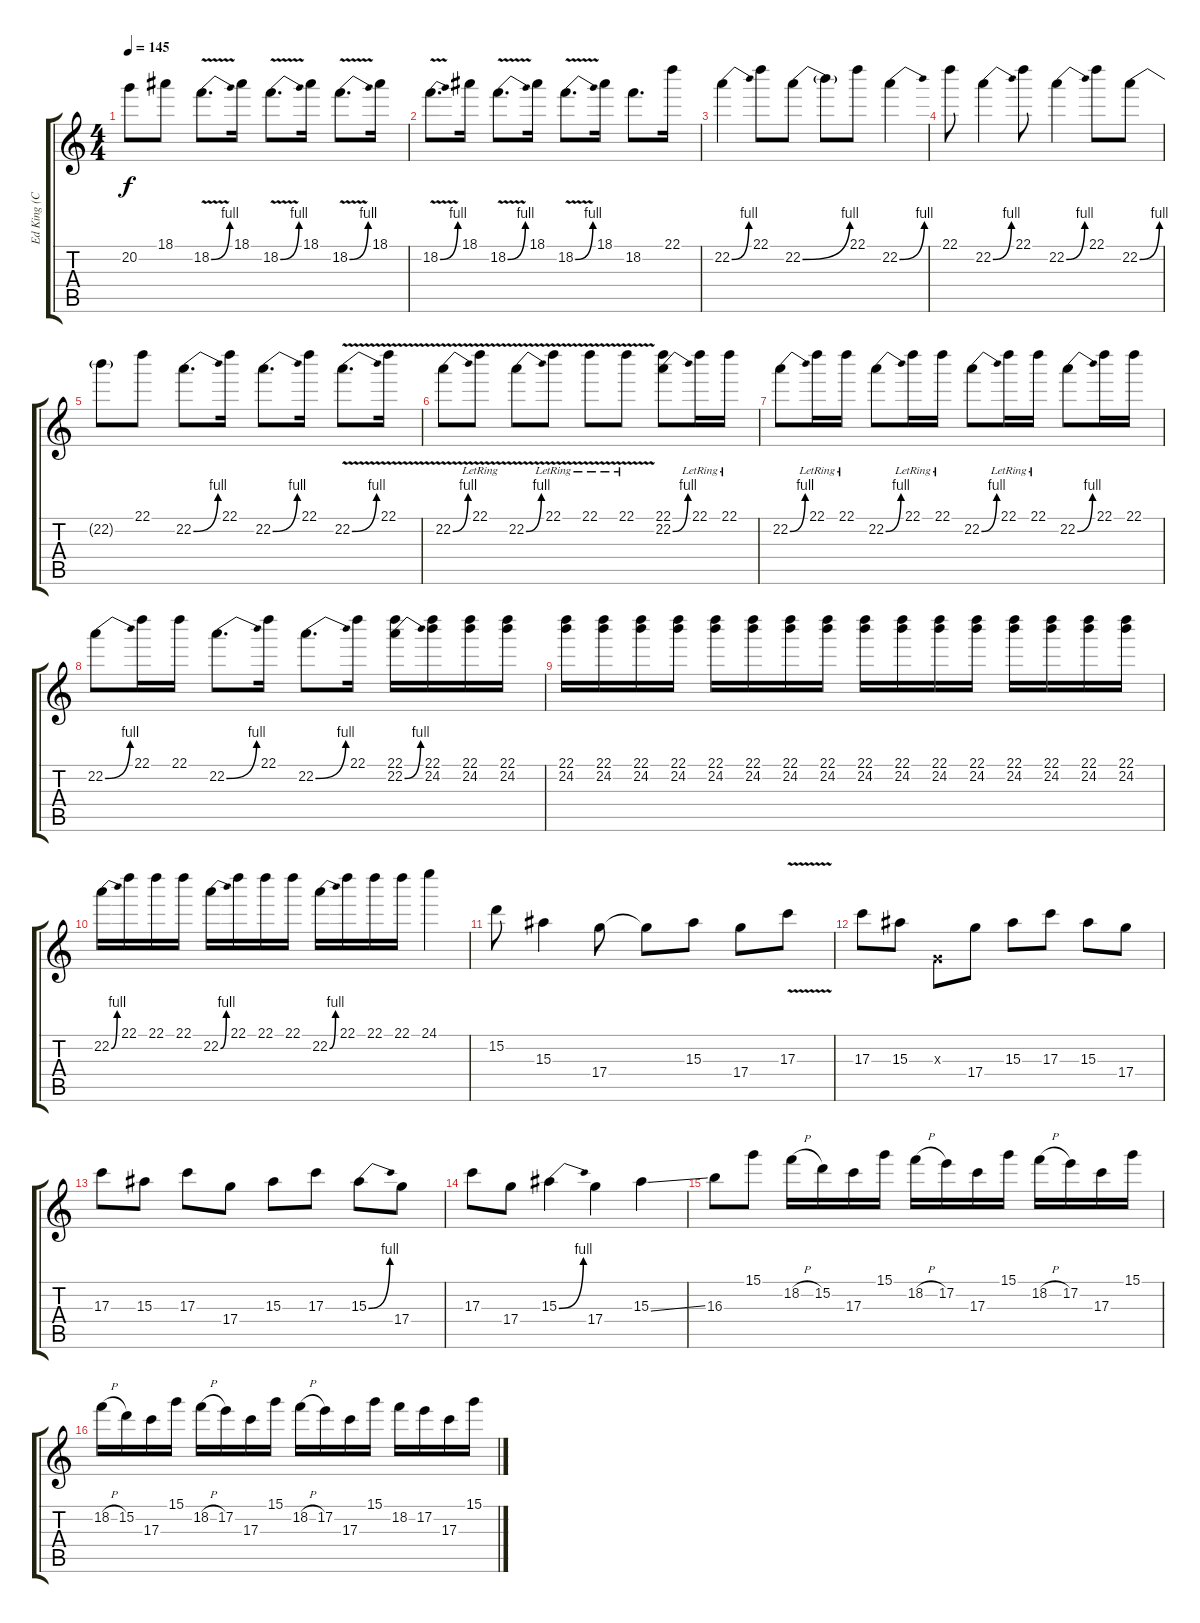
\track ("Ed King (Clean/Solo Guitar)" "Ed King (C") {instrument overdrivenguitar}
\staff {score tabs}
\tuning (E4 B3 G3 D3 A2 E2) {hide}
\ts (4 4)
\tempo 145
\clef g2
\ks c
20.2.8{dy f} 18.1.8 18.2{be (bend 0 0 60 4) v}.8{d} 18.1.16 18.2{be (bend 0 0 60 4) v}.8{d} 18.1.16 18.2{be (bend 0 0 60 4) v}.8{d} 18.1.16 |
18.2{be (bend 0 0 60 4) v}.8{d} 18.1.16 18.2{be (bend 0 0 60 4) v}.8{d} 18.1.16 18.2{be (bend 0 0 60 4) v}.8{d} 18.1.16 18.2.8{d} 22.1.16 |
22.2{be (bend 0 0 60 4)}.4 22.1.8 22.2{be (bend 0 0 60 4)}.8 22.2{t}.8 22.1.8 22.2{be (bend 0 0 60 4)}.4 |
22.1.8 22.2{be (bend 0 0 60 4)}.4 22.1.8 22.2{be (bend 0 0 60 4)}.4 22.1.8 22.2{be (bend 0 0 60 4)}.8 |
22.2{t}.8 22.1.8 22.2{be (bend 0 0 60 4)}.8{d} 22.1.16 22.2{be (bend 0 0 60 4)}.8{d} 22.1.16 22.2{be (bend 0 0 60 4) v}.8{d} 22.1{v}.16 |
22.2{be (bend 0 0 60 4) v}.8 22.1{v lr}.8 22.2{be (bend 0 0 60 4) v}.8 22.1{v lr}.8 22.1{v lr}.8 22.1{v lr}.8 (22.1 22.2{be (bend 0 0 60 4)}).8 22.1{lr}.16 22.1{lr}.16 |
22.2{be (bend 0 0 60 4)}.8 22.1{lr}.16 22.1{lr}.16 22.2{be (bend 0 0 60 4)}.8 22.1{lr}.16 22.1{lr}.16 22.2{be (bend 0 0 60 4)}.8 22.1{lr}.16 22.1{lr}.16 22.2{be (bend 0 0 60 4)}.8 22.1.16 22.1.16 |
22.2{be (bend 0 0 60 4)}.8 22.1.16 22.1.16 22.2{be (bend 0 0 60 4)}.8{d} 22.1.16 22.2{be (bend 0 0 60 4)}.8{d} 22.1.16 (22.1 22.2{be (bend 0 0 60 4)}).16 (22.1 24.2).16 (22.1 24.2).16 (22.1 24.2).16 |
(22.1 24.2).16 (22.1 24.2).16 (22.1 24.2).16 (22.1 24.2).16 (22.1 24.2).16 (22.1 24.2).16 (22.1 24.2).16 (22.1 24.2).16 (22.1 24.2).16 (22.1 24.2).16 (22.1 24.2).16 (22.1 24.2).16 (22.1 24.2).16 (22.1 24.2).16 (22.1 24.2).16 (22.1 24.2).16 |
22.2{be (bend 0 0 60 4)}.16 22.1.16 22.1.16 22.1.16 22.2{be (bend 0 0 60 4)}.16 22.1.16 22.1.16 22.1.16 22.2{be (bend 0 0 60 4)}.16 22.1.16 22.1.16 22.1.16 24.1.4 |
15.2.8 15.3.4 17.4.8 17.4{t}.8 15.3.8 17.4.8 17.3{v}.8 |
17.3.8 15.3.8 0.3{x}.8 17.4.8 15.3.8 17.3.8 15.3.8 17.4.8 |
17.3.8 15.3.8 17.3.8 17.4.8 15.3.8 17.3.8 15.3{be (bend 0 0 60 4)}.8 17.4.8 |
17.3.8 17.4.8 15.3{be (bend 0 0 60 4)}.4 17.4.4 15.3{ss}.4 |
16.3.8 15.1.8 18.2{h}.16 15.2.16 17.3.16 15.1.16 18.2{h}.16 17.2.16 17.3.16 15.1.16 18.2{h}.16 17.2.16 17.3.16 15.1.16 |
18.2{h}.16 15.2.16 17.3.16 15.1.16 18.2{h}.16 17.2.16 17.3.16 15.1.16 18.2{h}.16 17.2.16 17.3.16 15.1.16 18.2.16 17.2.16 17.3.16 15.1.16
